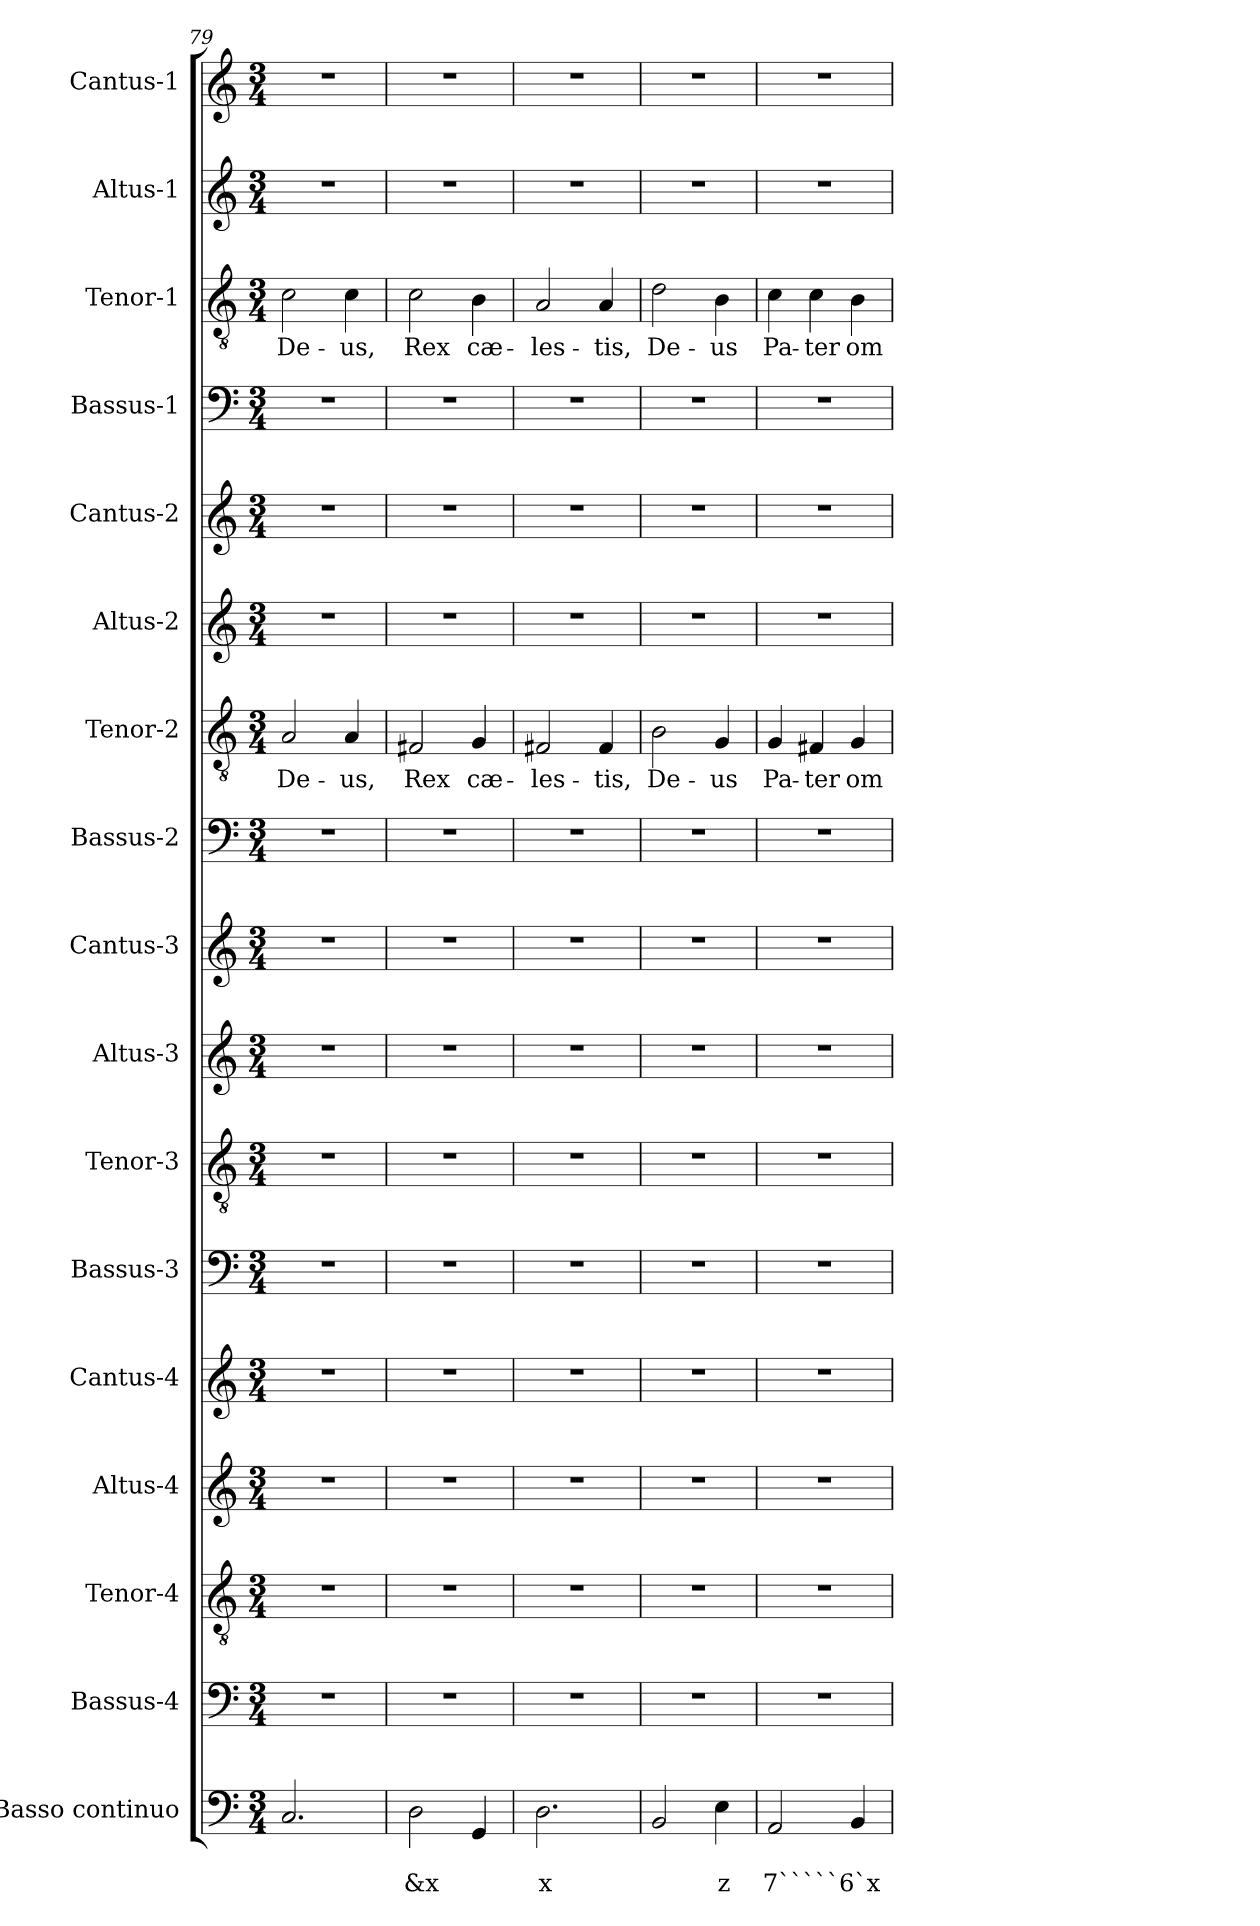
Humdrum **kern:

**kern	**text	**text	**kern	**kern	**kern	**kern	**kern	**kern	**kern	**kern	**kern	**kern	**text	**kern	**kern	**kern	**kern	**text	**kern	**kern
*part17	*part17	*part17	*part16	*part15	*part14	*part13	*part12	*part11	*part10	*part9	*part8	*part7	*part7	*part6	*part5	*part4	*part3	*part3	*part2	*part1
*staff17	*staff17	*staff17	*staff16	*staff15	*staff14	*staff13	*staff12	*staff11	*staff10	*staff9	*staff8	*staff7	*staff7	*staff6	*staff5	*staff4	*staff3	*staff3	*staff2	*staff1
*I"Basso continuo	*	*	*I"Bassus-4	*I"Tenor-4	*I"Altus-4	*I"Cantus-4	*I"Bassus-3	*I"Tenor-3	*I"Altus-3	*I"Cantus-3	*I"Bassus-2	*I"Tenor-2	*	*I"Altus-2	*I"Cantus-2	*I"Bassus-1	*I"Tenor-1	*	*I"Altus-1	*I"Cantus-1
*I'BC2	*	*	*I'B4	*I'T4	*I'A4	*I'C4	*I'B3	*I'T3	*I'A3	*I'C3	*I'B2	*I'T2	*	*I'A-2	*I'C2	*I'B1	*I'T1	*	*I'A1	*I'C1
*clefF4	*	*	*clefF4	*clefGv2	*clefG2	*clefG2	*clefF4	*clefGv2	*clefG2	*clefG2	*clefF4	*clefGv2	*	*clefG2	*clefG2	*clefF4	*clefGv2	*	*clefG2	*clefG2
*k[]	*	*	*k[]	*k[]	*k[]	*k[]	*k[]	*k[]	*k[]	*k[]	*k[]	*k[]	*	*k[]	*k[]	*k[]	*k[]	*	*k[]	*k[]
*C:	*	*	*C:	*C:	*C:	*C:	*C:	*C:	*C:	*C:	*C:	*C:	*	*C:	*C:	*C:	*C:	*	*C:	*C:
*M3/4	*	*	*M3/4	*M3/4	*M3/4	*M3/4	*M3/4	*M3/4	*M3/4	*M3/4	*M3/4	*M3/4	*	*M3/4	*M3/4	*M3/4	*M3/4	*	*M3/4	*M3/4
=79	=79	=79	=79	=79	=79	=79	=79	=79	=79	=79	=79	=79	=79	=79	=79	=79	=79	=79	=79	=79
!	!	!	!	!	!	!	!	!	!	!	!	!	!LO:LY:b	!	!	!	!	!LO:LY:b	!	!
2.C/	.	.	2.r	2.r	2.r	2.r	2.r	2.r	2.r	2.r	2.r	2A/	De-	2.r	2.r	2.r	2c\	De-	2.r	2.r
!	!	!	!	!	!	!	!	!	!	!	!	!	!LO:LY:b	!	!	!	!	!LO:LY:b	!	!
.	.	.	.	.	.	.	.	.	.	.	.	4A/	-us,	.	.	.	4c\	-us,	.	.
=80	=80	=80	=80	=80	=80	=80	=80	=80	=80	=80	=80	=80	=80	=80	=80	=80	=80	=80	=80	=80
!	!	!LO:LY:b	!	!	!	!	!	!	!	!	!	!	!LO:LY:b	!	!	!	!	!LO:LY:b	!	!
2D\	.	&x	2.r	2.r	2.r	2.r	2.r	2.r	2.r	2.r	2.r	2F#X/	Rex	2.r	2.r	2.r	2c\	Rex	2.r	2.r
!	!	!	!	!	!	!	!	!	!	!	!	!	!LO:LY:b	!	!	!	!	!LO:LY:b	!	!
4GG/	.	.	.	.	.	.	.	.	.	.	.	4G/	cæ-	.	.	.	4B\	cæ-	.	.
=81	=81	=81	=81	=81	=81	=81	=81	=81	=81	=81	=81	=81	=81	=81	=81	=81	=81	=81	=81	=81
!	!	!LO:LY:b	!	!	!	!	!	!	!	!	!	!	!LO:LY:b	!	!	!	!	!LO:LY:b	!	!
2.D\	.	x	2.r	2.r	2.r	2.r	2.r	2.r	2.r	2.r	2.r	2F#X/	-les-	2.r	2.r	2.r	2A/	-les-	2.r	2.r
!	!	!	!	!	!	!	!	!	!	!	!	!	!LO:LY:b	!	!	!	!	!LO:LY:b	!	!
.	.	.	.	.	.	.	.	.	.	.	.	4F#/	-tis,	.	.	.	4A/	-tis,	.	.
=82	=82	=82	=82	=82	=82	=82	=82	=82	=82	=82	=82	=82	=82	=82	=82	=82	=82	=82	=82	=82
!	!	!	!	!	!	!	!	!	!	!	!	!	!LO:LY:b	!	!	!	!	!LO:LY:b	!	!
2BB/	.	.	2.r	2.r	2.r	2.r	2.r	2.r	2.r	2.r	2.r	2B\	De-	2.r	2.r	2.r	2d\	De-	2.r	2.r
!	!	!LO:LY:b	!	!	!	!	!	!	!	!	!	!	!LO:LY:b	!	!	!	!	!LO:LY:b	!	!
4E\	.	z	.	.	.	.	.	.	.	.	.	4G/	-us	.	.	.	4B\	-us	.	.
=83	=83	=83	=83	=83	=83	=83	=83	=83	=83	=83	=83	=83	=83	=83	=83	=83	=83	=83	=83	=83
!	!	!LO:LY:b	!	!	!	!	!	!	!	!	!	!	!LO:LY:b	!	!	!	!	!LO:LY:b	!	!
2AA/	.	7`````6`x	2.r	2.r	2.r	2.r	2.r	2.r	2.r	2.r	2.r	4G/	Pa-	2.r	2.r	2.r	4c\	Pa-	2.r	2.r
!	!	!	!	!	!	!	!	!	!	!	!	!	!LO:LY:b	!	!	!	!	!LO:LY:b	!	!
.	.	.	.	.	.	.	.	.	.	.	.	4F#X/	-ter	.	.	.	4c\	-ter	.	.
!	!	!	!	!	!	!	!	!	!	!	!	!	!LO:LY:b	!	!	!	!	!LO:LY:b	!	!
4BB/	.	.	.	.	.	.	.	.	.	.	.	4G/	om-	.	.	.	4B\	om-	.	.
=	=	=	=	=	=	=	=	=	=	=	=	=	=	=	=	=	=	=	=	=
*-	*-	*-	*-	*-	*-	*-	*-	*-	*-	*-	*-	*-	*-	*-	*-	*-	*-	*-	*-	*-
